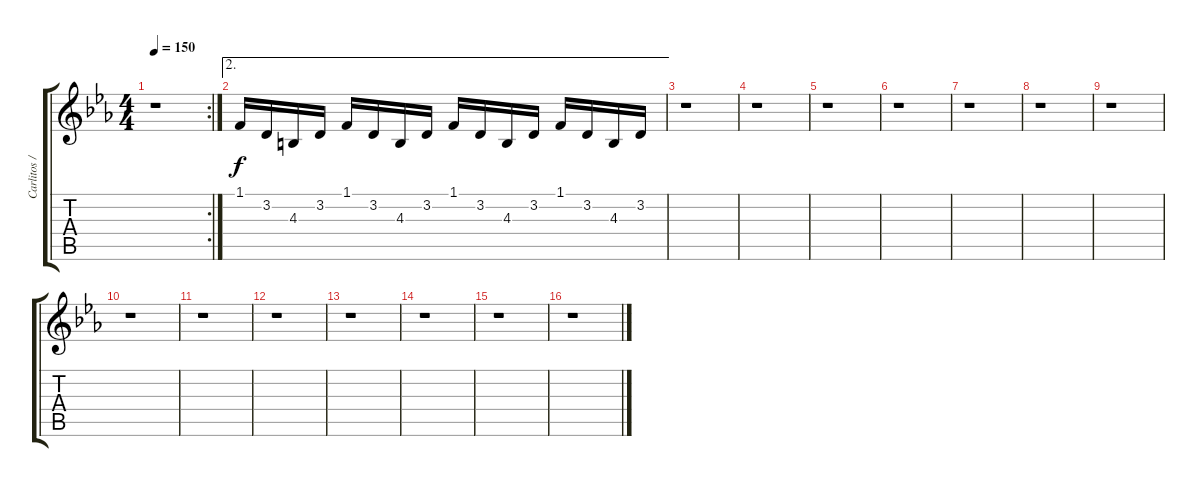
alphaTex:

\track ("Carlitos / Ale" "Carlitos /") {instrument harpsichord}
\staff {score tabs}
\tuning (E4 B3 G3 D3 A2 E2) {hide}
\rc 2
\ts (4 4)
\tempo 150
\clef g2
\ks cminor
r.1{dy f} |
\ae 2
1.1.16 3.2.16 4.3.16 3.2.16 1.1.16 3.2.16 4.3.16 3.2.16 1.1.16 3.2.16 4.3.16 3.2.16 1.1.16 3.2.16 4.3.16 3.2.16 |
r.1 |
r.1 |
r.1 |
r.1 |
r.1 |
r.1 |
r.1 |
r.1 |
r.1 |
r.1 |
r.1 |
r.1 |
r.1 |
r.1
